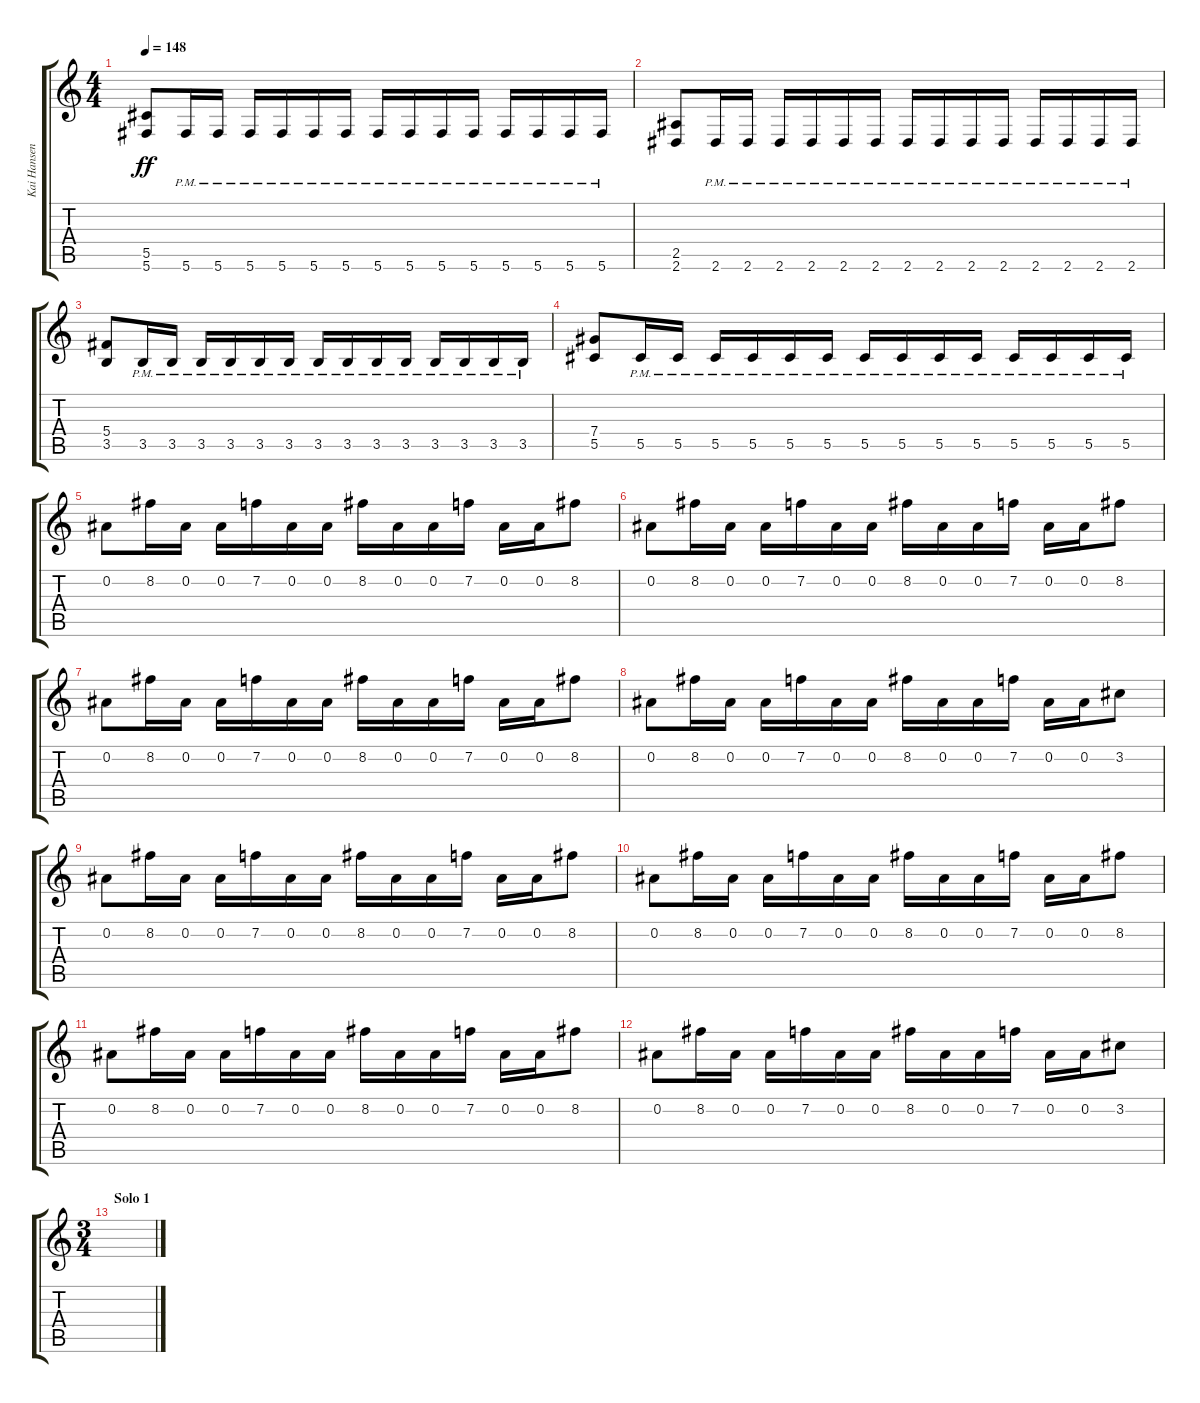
\track ("Kai Hansen<Guitar>" "Kai Hansen") {instrument distortionguitar}
\staff {score tabs}
\tuning (Eb4 Bb3 Gb3 Db3 Ab2 Db2) {hide}
\ts (4 4)
\tempo 148
\clef g2
\ks c
(5.5 5.6).8{dy ff} 5.6{pm}.16 5.6{pm}.16 5.6{pm}.16 5.6{pm}.16 5.6{pm}.16 5.6{pm}.16 5.6{pm}.16 5.6{pm}.16 5.6{pm}.16 5.6{pm}.16 5.6{pm}.16 5.6{pm}.16 5.6{pm}.16 5.6{pm}.16 |
(2.5 2.6).8 2.6{pm}.16 2.6{pm}.16 2.6{pm}.16 2.6{pm}.16 2.6{pm}.16 2.6{pm}.16 2.6{pm}.16 2.6{pm}.16 2.6{pm}.16 2.6{pm}.16 2.6{pm}.16 2.6{pm}.16 2.6{pm}.16 2.6{pm}.16 |
(5.4 3.5).8 3.5{pm}.16 3.5{pm}.16 3.5{pm}.16 3.5{pm}.16 3.5{pm}.16 3.5{pm}.16 3.5{pm}.16 3.5{pm}.16 3.5{pm}.16 3.5{pm}.16 3.5{pm}.16 3.5{pm}.16 3.5{pm}.16 3.5{pm}.16 |
(7.4 5.5).8 5.5{pm}.16 5.5{pm}.16 5.5{pm}.16 5.5{pm}.16 5.5{pm}.16 5.5{pm}.16 5.5{pm}.16 5.5{pm}.16 5.5{pm}.16 5.5{pm}.16 5.5{pm}.16 5.5{pm}.16 5.5{pm}.16 5.5{pm}.16 |
0.2.8 8.2.16 0.2.16 0.2.16 7.2.16 0.2.16 0.2.16 8.2.16 0.2.16 0.2.16 7.2.16 0.2.16 0.2.16 8.2.8 |
0.2.8 8.2.16 0.2.16 0.2.16 7.2.16 0.2.16 0.2.16 8.2.16 0.2.16 0.2.16 7.2.16 0.2.16 0.2.16 8.2.8 |
0.2.8 8.2.16 0.2.16 0.2.16 7.2.16 0.2.16 0.2.16 8.2.16 0.2.16 0.2.16 7.2.16 0.2.16 0.2.16 8.2.8 |
0.2.8 8.2.16 0.2.16 0.2.16 7.2.16 0.2.16 0.2.16 8.2.16 0.2.16 0.2.16 7.2.16 0.2.16 0.2.16 3.2.8 |
0.2.8 8.2.16 0.2.16 0.2.16 7.2.16 0.2.16 0.2.16 8.2.16 0.2.16 0.2.16 7.2.16 0.2.16 0.2.16 8.2.8 |
0.2.8 8.2.16 0.2.16 0.2.16 7.2.16 0.2.16 0.2.16 8.2.16 0.2.16 0.2.16 7.2.16 0.2.16 0.2.16 8.2.8 |
0.2.8 8.2.16 0.2.16 0.2.16 7.2.16 0.2.16 0.2.16 8.2.16 0.2.16 0.2.16 7.2.16 0.2.16 0.2.16 8.2.8 |
0.2.8 8.2.16 0.2.16 0.2.16 7.2.16 0.2.16 0.2.16 8.2.16 0.2.16 0.2.16 7.2.16 0.2.16 0.2.16 3.2.8 |
\ts (3 4)
\section ("" "Solo 1")
